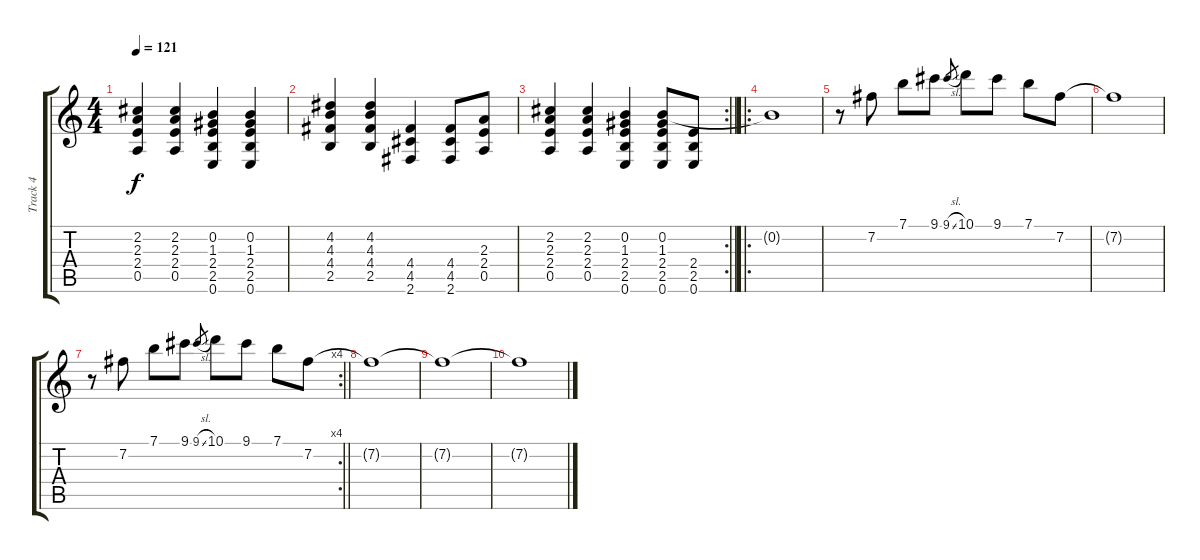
\track ("Track 4" "Track 4") {instrument distortionguitar}
\staff {score tabs}
\tuning (E4 B3 G3 D3 A2 E2) {hide}
\ts (4 4)
\tempo 121
\clef g2
\ks c
(2.2 2.3 2.4 0.5).4{dy f} (2.2 2.3 2.4 0.5).4 (0.2 1.3 2.4 2.5 0.6).4 (0.2 1.3 2.4 2.5 0.6).4 |
(4.2 4.3 4.4 2.5).4 (4.2 4.3 4.4 2.5).4 (4.4 4.5 2.6).4 (4.4 4.5 2.6).8 (2.3 2.4 0.5).8 |
\rc 2
\barLineRight lightlight
(2.2 2.3 2.4 0.5).4 (2.2 2.3 2.4 0.5).4 (0.2 1.3 2.4 2.5 0.6).4 (0.2 1.3 2.4 2.5 0.6).8 (2.4 2.5 0.6).8 |
\ro
0.2{t}.1{volume 16 instrument lead2sawtooth} |
r.8 7.2.8 7.1.8 9.1.8 9.1{sl}.8{gr} 10.1.8 9.1.8 7.1.8 7.2.8 |
7.2{t}.1 |
\rc 4
\barLineRight lightlight
r.8 7.2.8 7.1.8 9.1.8 9.1{sl}.8{gr} 10.1.8 9.1.8 7.1.8 7.2.8 |
7.2{t}.1 |
7.2{t}.1 |
7.2{t}.1
